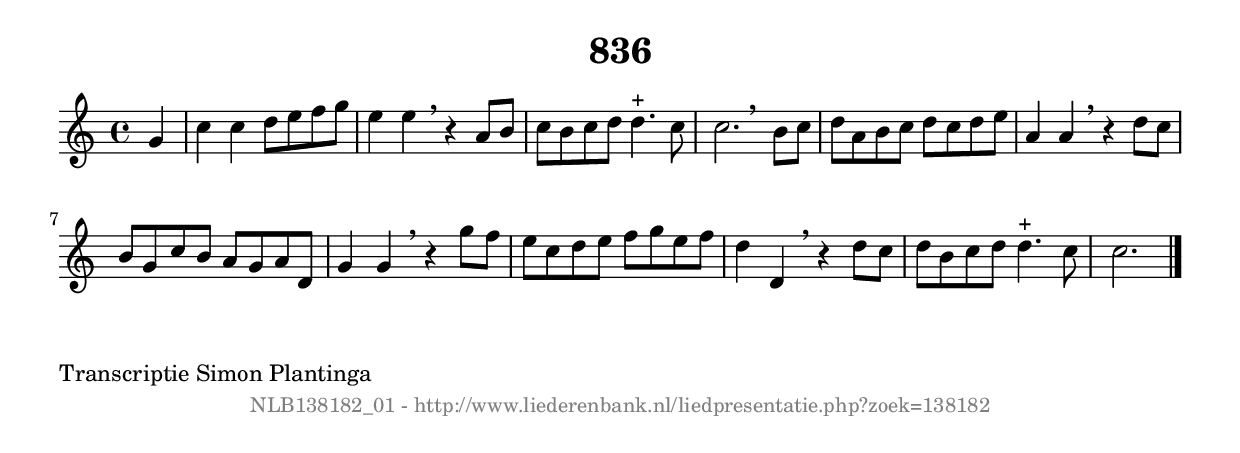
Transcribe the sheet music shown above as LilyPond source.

%
% produced by wce2krn 1.64 (7 June 2014)
%
\version"2.16"
#(append! paper-alist '(("long" . (cons (* 210 mm) (* 2000 mm)))))
#(set-default-paper-size "long")
sb = {\breathe}
mBreak = {\breathe }
bBreak = {\breathe }
x = {\once\override NoteHead #'style = #'cross }
gl=\glissando
itime={\override Staff.TimeSignature #'stencil = ##f }
ficta = {\once\set suggestAccidentals = ##t}
fine = {\once\override Score.RehearsalMark #'self-alignment-X = #1 \mark \markup {\italic{Fine}}}
dc = {\once\override Score.RehearsalMark #'self-alignment-X = #1 \mark \markup {\italic{D.C.}}}
dcf = {\once\override Score.RehearsalMark #'self-alignment-X = #1 \mark \markup {\italic{D.C. al Fine}}}
dcc = {\once\override Score.RehearsalMark #'self-alignment-X = #1 \mark \markup {\italic{D.C. al Coda}}}
ds = {\once\override Score.RehearsalMark #'self-alignment-X = #1 \mark \markup {\italic{D.S.}}}
dsf = {\once\override Score.RehearsalMark #'self-alignment-X = #1 \mark \markup {\italic{D.S. al Fine}}}
dsc = {\once\override Score.RehearsalMark #'self-alignment-X = #1 \mark \markup {\italic{D.S. al Coda}}}
pv = {\set Score.repeatCommands = #'((volta "1"))}
sv = {\set Score.repeatCommands = #'((volta "2"))}
tv = {\set Score.repeatCommands = #'((volta "3"))}
qv = {\set Score.repeatCommands = #'((volta "4"))}
xv = {\set Score.repeatCommands = #'((volta #f))}
\header{ tagline = ""
title = "836"
}
\score {{
\key c \major
\relative g'
{
\set melismaBusyProperties = #'()
\partial 32*8
\time 4/4
\tempo 4=120
\override Score.MetronomeMark #'transparent = ##t
\override Score.RehearsalMark #'break-visibility = #(vector #t #t #f)
g4 | c4 c4 d8 e8 f8 g8 | e4 e4 \sb r4 a,8 b8 | c8 b8 c8 d8 d4.^"+" c8 | c2. \bar ":|:" \bBreak
b8 c8 | d8 a8 b8 c8 d8 c8 d8 e8 | a,4 a4 \sb r4 d8 c8 | b8 g8 c8 b8 a8 g8 a8 d,8 | g4 g4 \mBreak
r4 g'8 f8 | e8 c8 d8 e8 f8 g8 e8 f8 | d4 d,4 \sb r4 d'8 c8 | d8 b8 c8 d8 d4.^"+" c8 | c2. \bar "|."
 }}
 \midi { }
 \layout {
            indent = 0.0\cm
}
}
\markup { \wordwrap-string #" 
Transcriptie Simon Plantinga
"}
\markup { \vspace #0 } \markup { \with-color #grey \fill-line { \center-column { \smaller "NLB138182_01 - http://www.liederenbank.nl/liedpresentatie.php?zoek=138182" } } }
